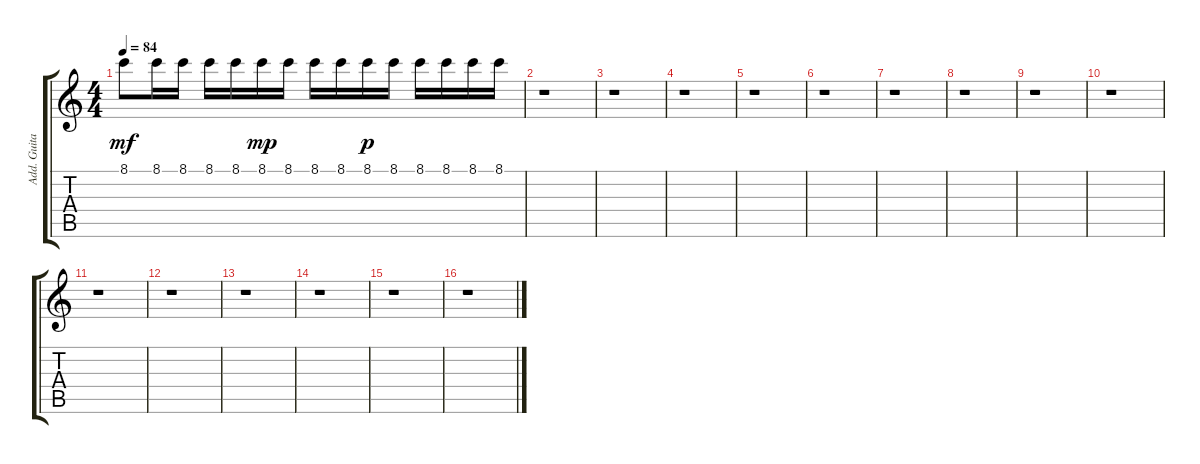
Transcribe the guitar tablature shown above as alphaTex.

\track ("Add. Guitar" "Add. Guita") {instrument distortionguitar}
\staff {score tabs}
\tuning (E4 B3 G3 D3 A2 D2) {hide}
\ts (4 4)
\tempo 84
\clef g2
\ks c
8.1.8{dy mf} 8.1.16 8.1.16 8.1.16 8.1.16 8.1.16{dy mp} 8.1.16 8.1.16 8.1.16 8.1.16{dy p} 8.1.16 8.1.16 8.1.16 8.1.16 8.1.16 |
r.1 |
r.1 |
r.1 |
r.1 |
r.1 |
r.1 |
r.1 |
r.1 |
r.1 |
r.1 |
r.1 |
r.1 |
r.1 |
r.1 |
r.1
